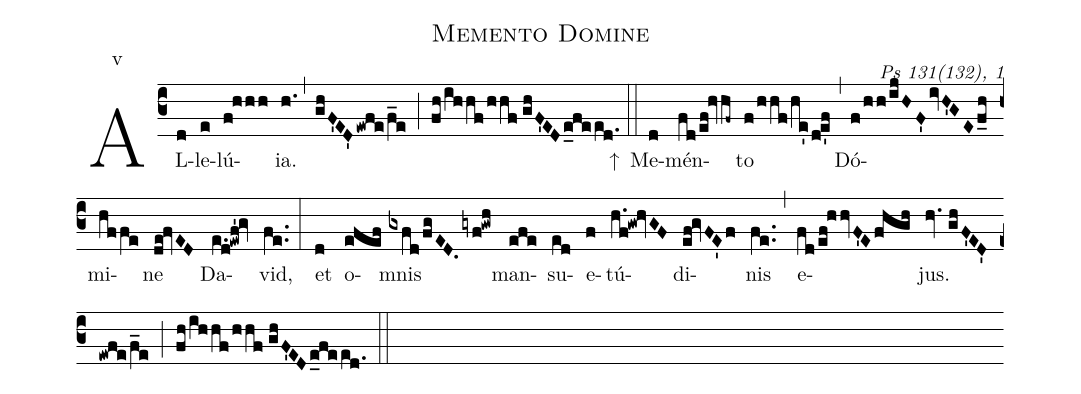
name:Memento Domine;
commentary: Ps 131(132), 1;
mode:v;
%%
(c3) AL(d)le(e)lú(f!hhh)ia.(h.) (,)  (ghF'ED'/ewfe/f_e) (;) (fh/ihhf/hhf//ghF'ED/e_feed.) ↑(::) Me(d)mén(fd/ef!hvhf~)to(f/hhf/he'/d!e'f) (,) Dó(f/hh/ijHF'/ivH'GE/f_h)mi(hffe)ne(de!fvED) Da(e.d!ewf'!gv)vid,(fe..) (:) et(d) o(efef)mnis(gxfd/fgED./gyf!gwh) man(efe)su(ed)e(f)tú(h.f!gw!hvGF)di(ef!gvFE'f)nis(fe..) (,) e(fd/ef!hhvF'E/fhgh)jus.(hv.//ghF'ED'/ewfe/f_e) (;) (fh/ihhf/hhf//ghF'ED/e_feed.) (::)
